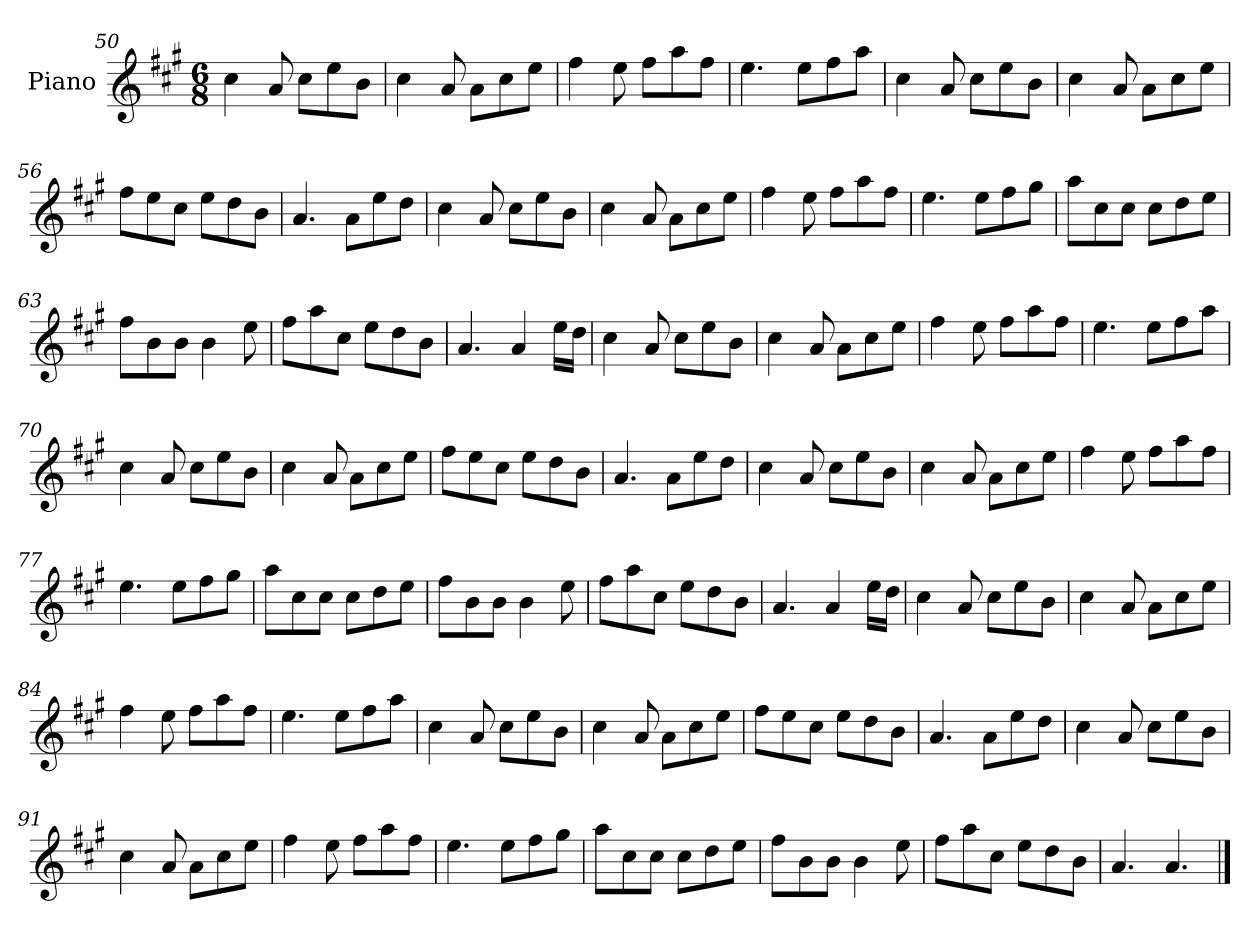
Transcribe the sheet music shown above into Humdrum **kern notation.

**kern
*part1
*staff1
*I"Piano
*I'Pno
*clefG2
*k[f#c#g#]
*M6/8
=50
4cc#\
8a/
8cc#\L
8ee\
8b\J
=51
4cc#\
8a/
8a\L
8cc#\
8ee\J
=52
4ff#\
8ee\
8ff#\L
8aa\
8ff#\J
=53
4.ee\
8ee\L
8ff#\
8aa\J
=54
4cc#\
8a/
8cc#\L
8ee\
8b\J
=55
4cc#\
8a/
8a\L
8cc#\
8ee\J
=56
8ff#\L
8ee\
8cc#\J
8ee\L
8dd\
8b\J
=57
4.a/
8a\L
8ee\
8dd\J
=58
4cc#\
8a/
8cc#\L
8ee\
8b\J
=59
4cc#\
8a/
8a\L
8cc#\
8ee\J
=60
4ff#\
8ee\
8ff#\L
8aa\
8ff#\J
=61
4.ee\
8ee\L
8ff#\
8gg#\J
=62
8aa\L
8cc#\
8cc#\J
8cc#\L
8dd\
8ee\J
=63
8ff#\L
8b\
8b\J
4b\
8ee\
=64
8ff#\L
8aa\
8cc#\J
8ee\L
8dd\
8b\J
=65
4.a/
4a/
16ee\LL
16dd\JJ
=66
4cc#\
8a/
8cc#\L
8ee\
8b\J
=67
4cc#\
8a/
8a\L
8cc#\
8ee\J
=68
4ff#\
8ee\
8ff#\L
8aa\
8ff#\J
=69
4.ee\
8ee\L
8ff#\
8aa\J
=70
4cc#\
8a/
8cc#\L
8ee\
8b\J
=71
4cc#\
8a/
8a\L
8cc#\
8ee\J
=72
8ff#\L
8ee\
8cc#\J
8ee\L
8dd\
8b\J
=73
4.a/
8a\L
8ee\
8dd\J
=74
4cc#\
8a/
8cc#\L
8ee\
8b\J
=75
4cc#\
8a/
8a\L
8cc#\
8ee\J
=76
4ff#\
8ee\
8ff#\L
8aa\
8ff#\J
=77
4.ee\
8ee\L
8ff#\
8gg#\J
=78
8aa\L
8cc#\
8cc#\J
8cc#\L
8dd\
8ee\J
=79
8ff#\L
8b\
8b\J
4b\
8ee\
=80
8ff#\L
8aa\
8cc#\J
8ee\L
8dd\
8b\J
=81
4.a/
4a/
16ee\LL
16dd\JJ
=82
4cc#\
8a/
8cc#\L
8ee\
8b\J
=83
4cc#\
8a/
8a\L
8cc#\
8ee\J
=84
4ff#\
8ee\
8ff#\L
8aa\
8ff#\J
=85
4.ee\
8ee\L
8ff#\
8aa\J
=86
4cc#\
8a/
8cc#\L
8ee\
8b\J
=87
4cc#\
8a/
8a\L
8cc#\
8ee\J
=88
8ff#\L
8ee\
8cc#\J
8ee\L
8dd\
8b\J
=89
4.a/
8a\L
8ee\
8dd\J
=90
4cc#\
8a/
8cc#\L
8ee\
8b\J
=91
4cc#\
8a/
8a\L
8cc#\
8ee\J
=92
4ff#\
8ee\
8ff#\L
8aa\
8ff#\J
=93
4.ee\
8ee\L
8ff#\
8gg#\J
=94
8aa\L
8cc#\
8cc#\J
8cc#\L
8dd\
8ee\J
=95
8ff#\L
8b\
8b\J
4b\
8ee\
=96
8ff#\L
8aa\
8cc#\J
8ee\L
8dd\
8b\J
=97
4.a/
4.a/
==
*-
